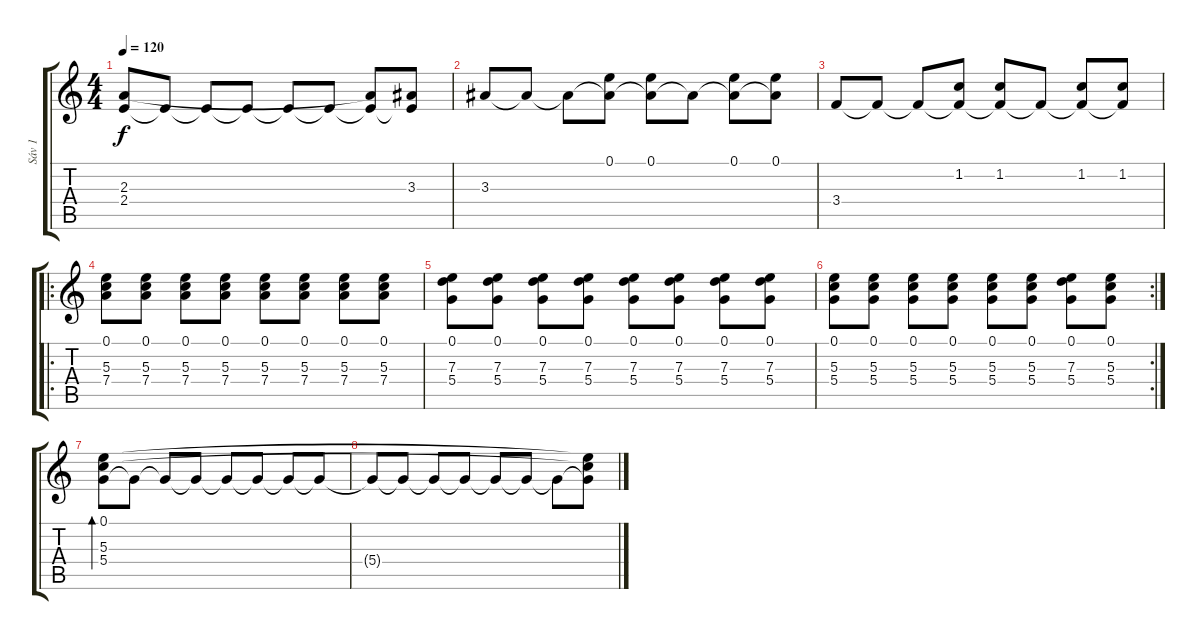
\track ("Sáv 1" "Sáv 1") {instrument overdrivenguitar}
\staff {score tabs}
\tuning (E4 B3 G3 D3 A2 E2) {hide}
\ts (4 4)
\tempo 120
\clef g2
\ks c
(2.3 2.4).8{dy f} 2.4{t}.8 2.4{t}.8 2.4{t}.8 2.4{t}.8 2.4{t}.8 (2.3{t} 2.4{t}).8 (3.3 2.4{t}).8 |
3.3.8 3.3{t}.8 3.3{t}.8 (0.1 3.3{t}).8 (0.1 3.3{t}).8 3.3{t}.8 (0.1 3.3{t}).8 (0.1 3.3{t}).8 |
3.4.8 3.4{t}.8 3.4{t}.8 (1.2 3.4{t}).8 (1.2 3.4{t}).8 3.4{t}.8 (1.2 3.4{t}).8 (1.2 3.4{t}).8 |
\ro
(0.1 5.3 7.4).8 (0.1 5.3 7.4).8 (0.1 5.3 7.4).8 (0.1 5.3 7.4).8 (0.1 5.3 7.4).8 (0.1 5.3 7.4).8 (0.1 5.3 7.4).8 (0.1 5.3 7.4).8 |
(0.1 7.3 5.4).8 (0.1 7.3 5.4).8 (0.1 7.3 5.4).8 (0.1 7.3 5.4).8 (0.1 7.3 5.4).8 (0.1 7.3 5.4).8 (0.1 7.3 5.4).8 (0.1 7.3 5.4).8 |
\rc 2
(0.1 5.3 5.4).8 (0.1 5.3 5.4).8 (0.1 5.3 5.4).8 (0.1 5.3 5.4).8 (0.1 5.3 5.4).8 (0.1 5.3 5.4).8 (0.1 7.3 5.4).8 (0.1 5.3 5.4).8 |
(0.1 5.3 5.4).8{bd 480} 5.4{t}.8 5.4{t}.8 5.4{t}.8 5.4{t}.8 5.4{t}.8 5.4{t}.8 5.4{t}.8 |
5.4{t}.8 5.4{t}.8 5.4{t}.8 5.4{t}.8 5.4{t}.8 5.4{t}.8 5.4{t}.8 (0.1{t} 5.3{t} 5.4{t}).8
